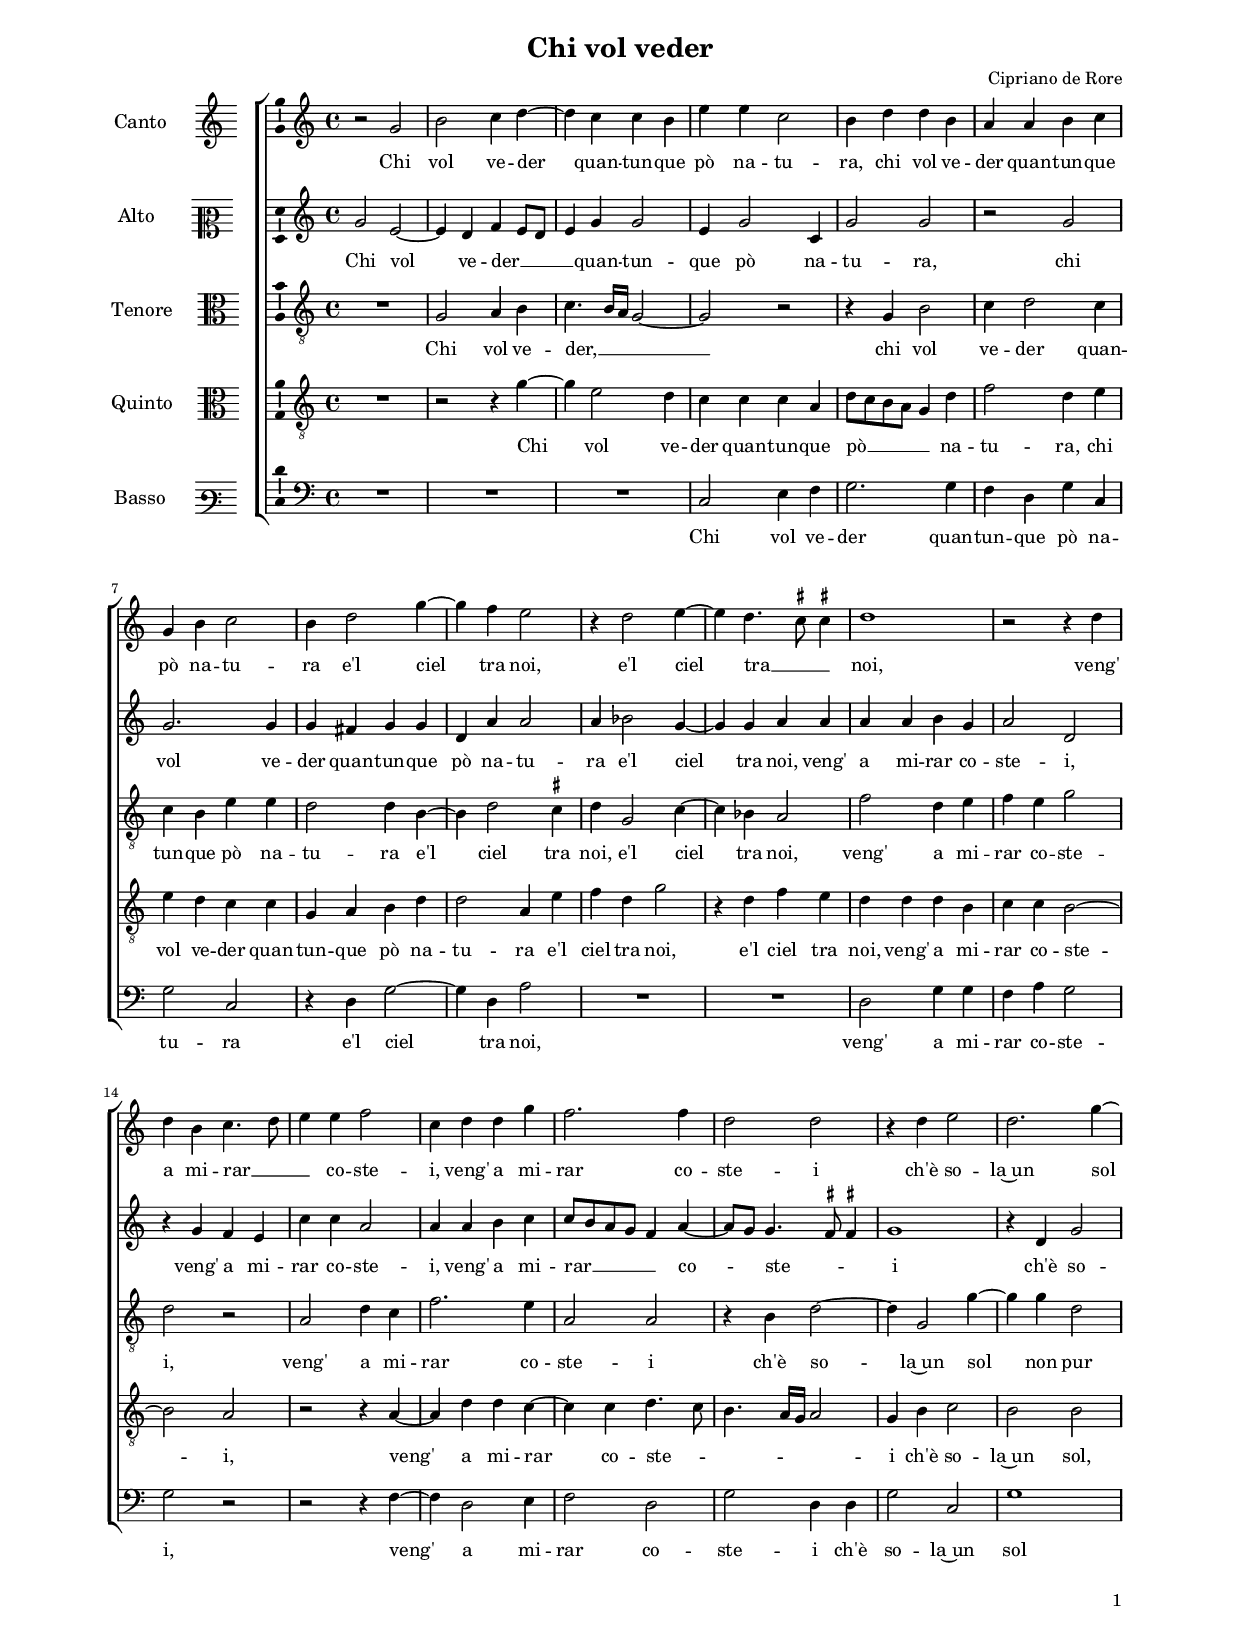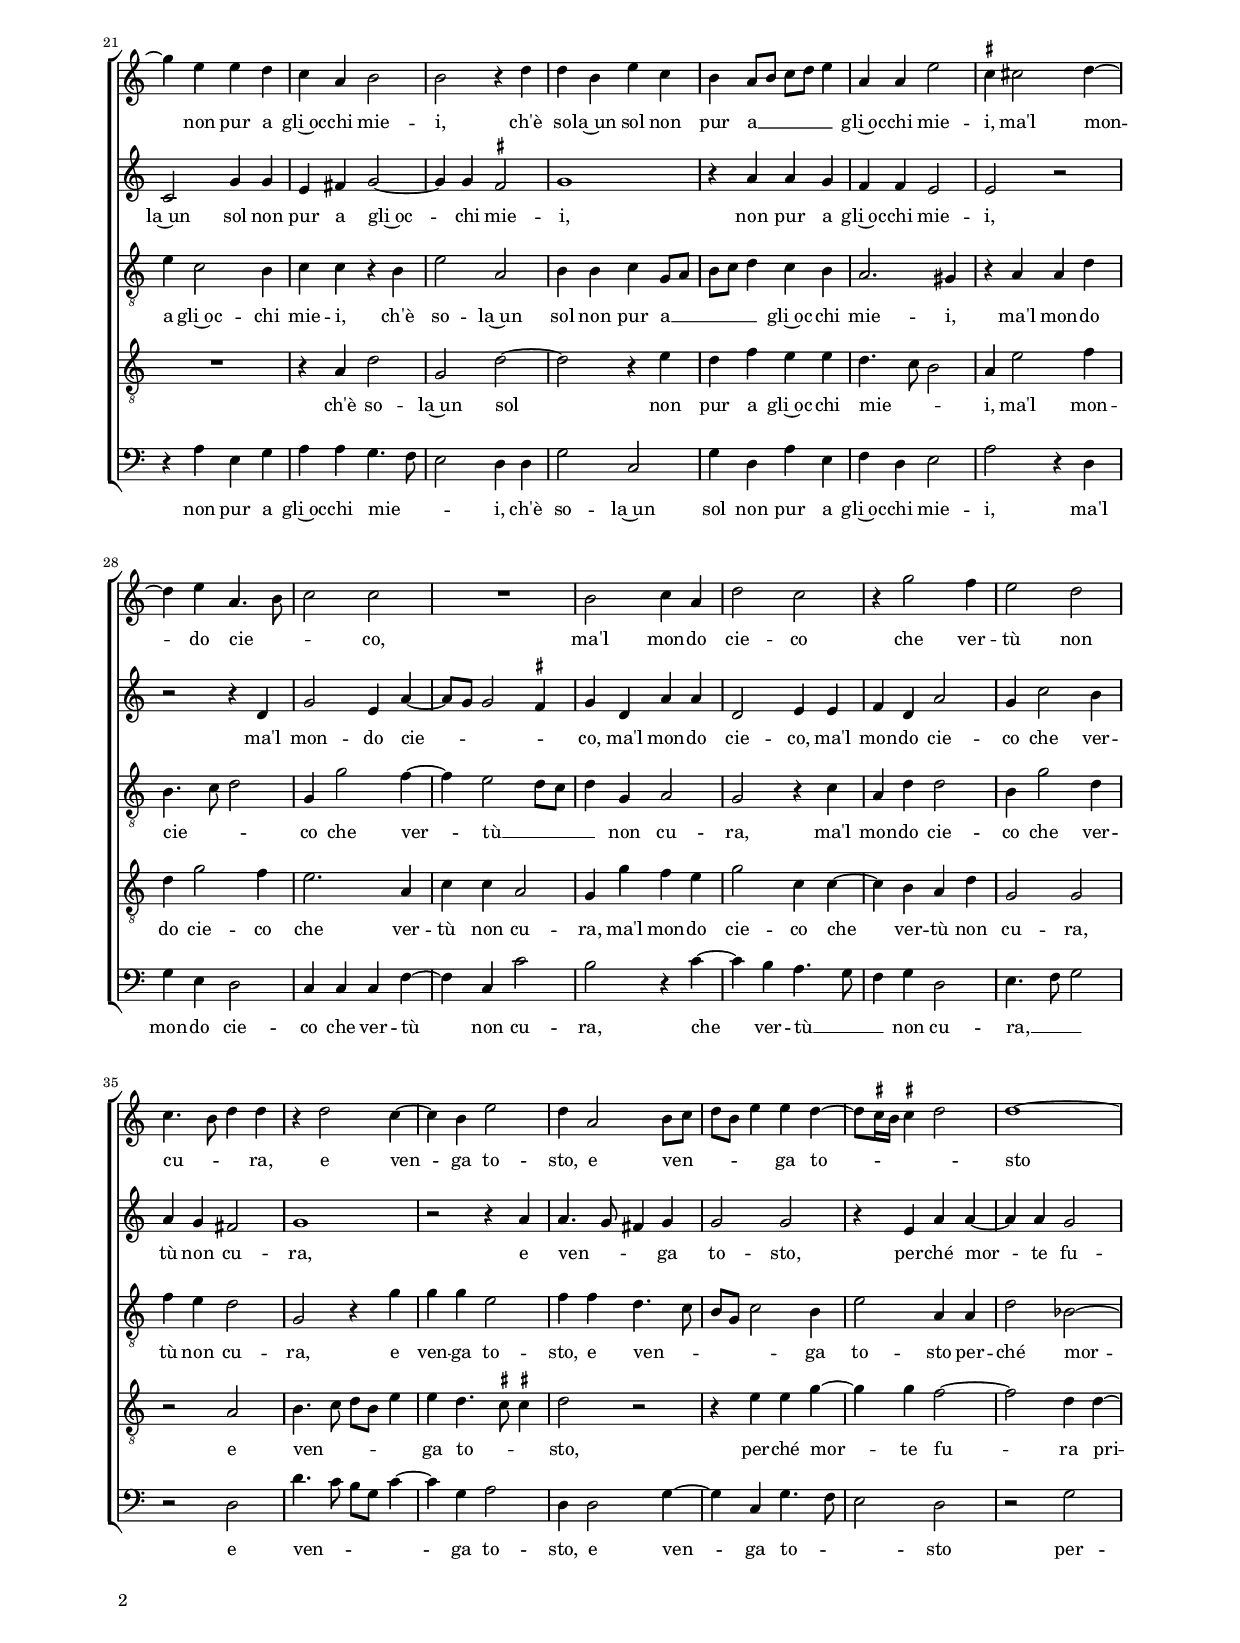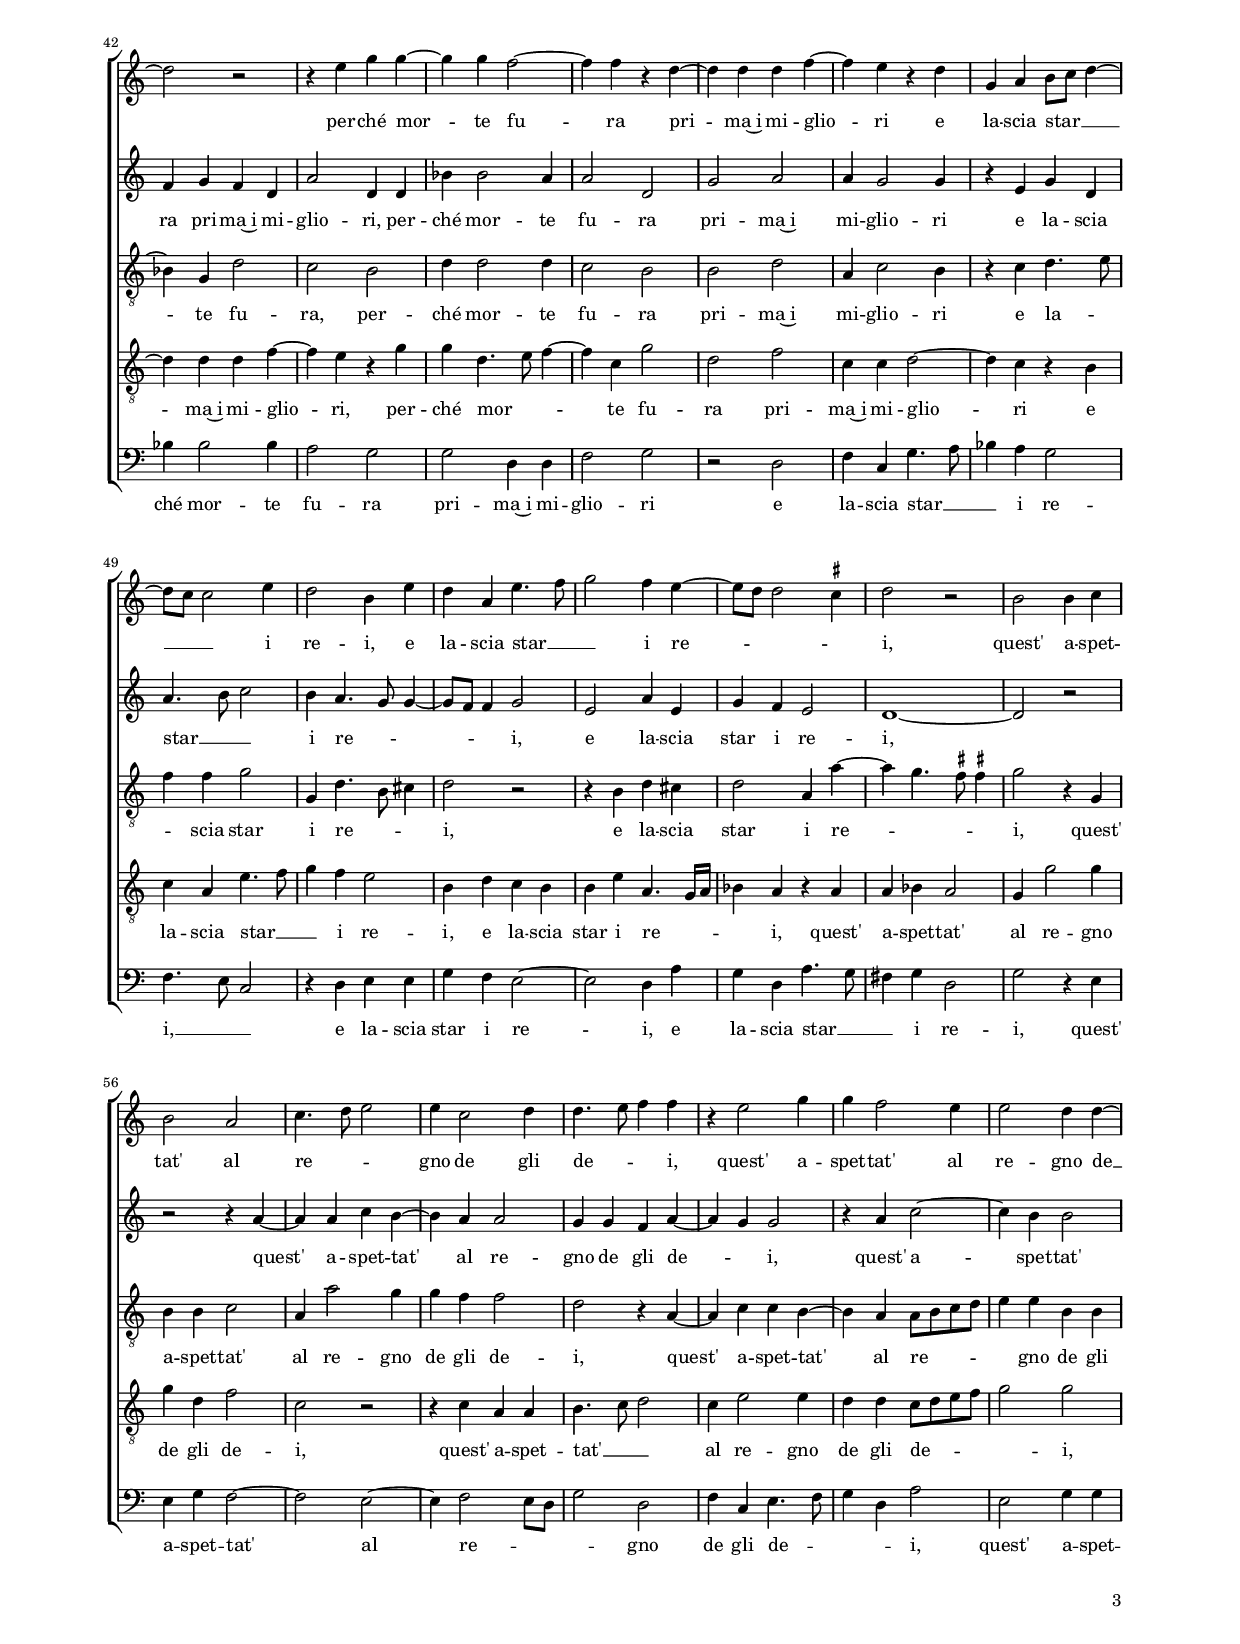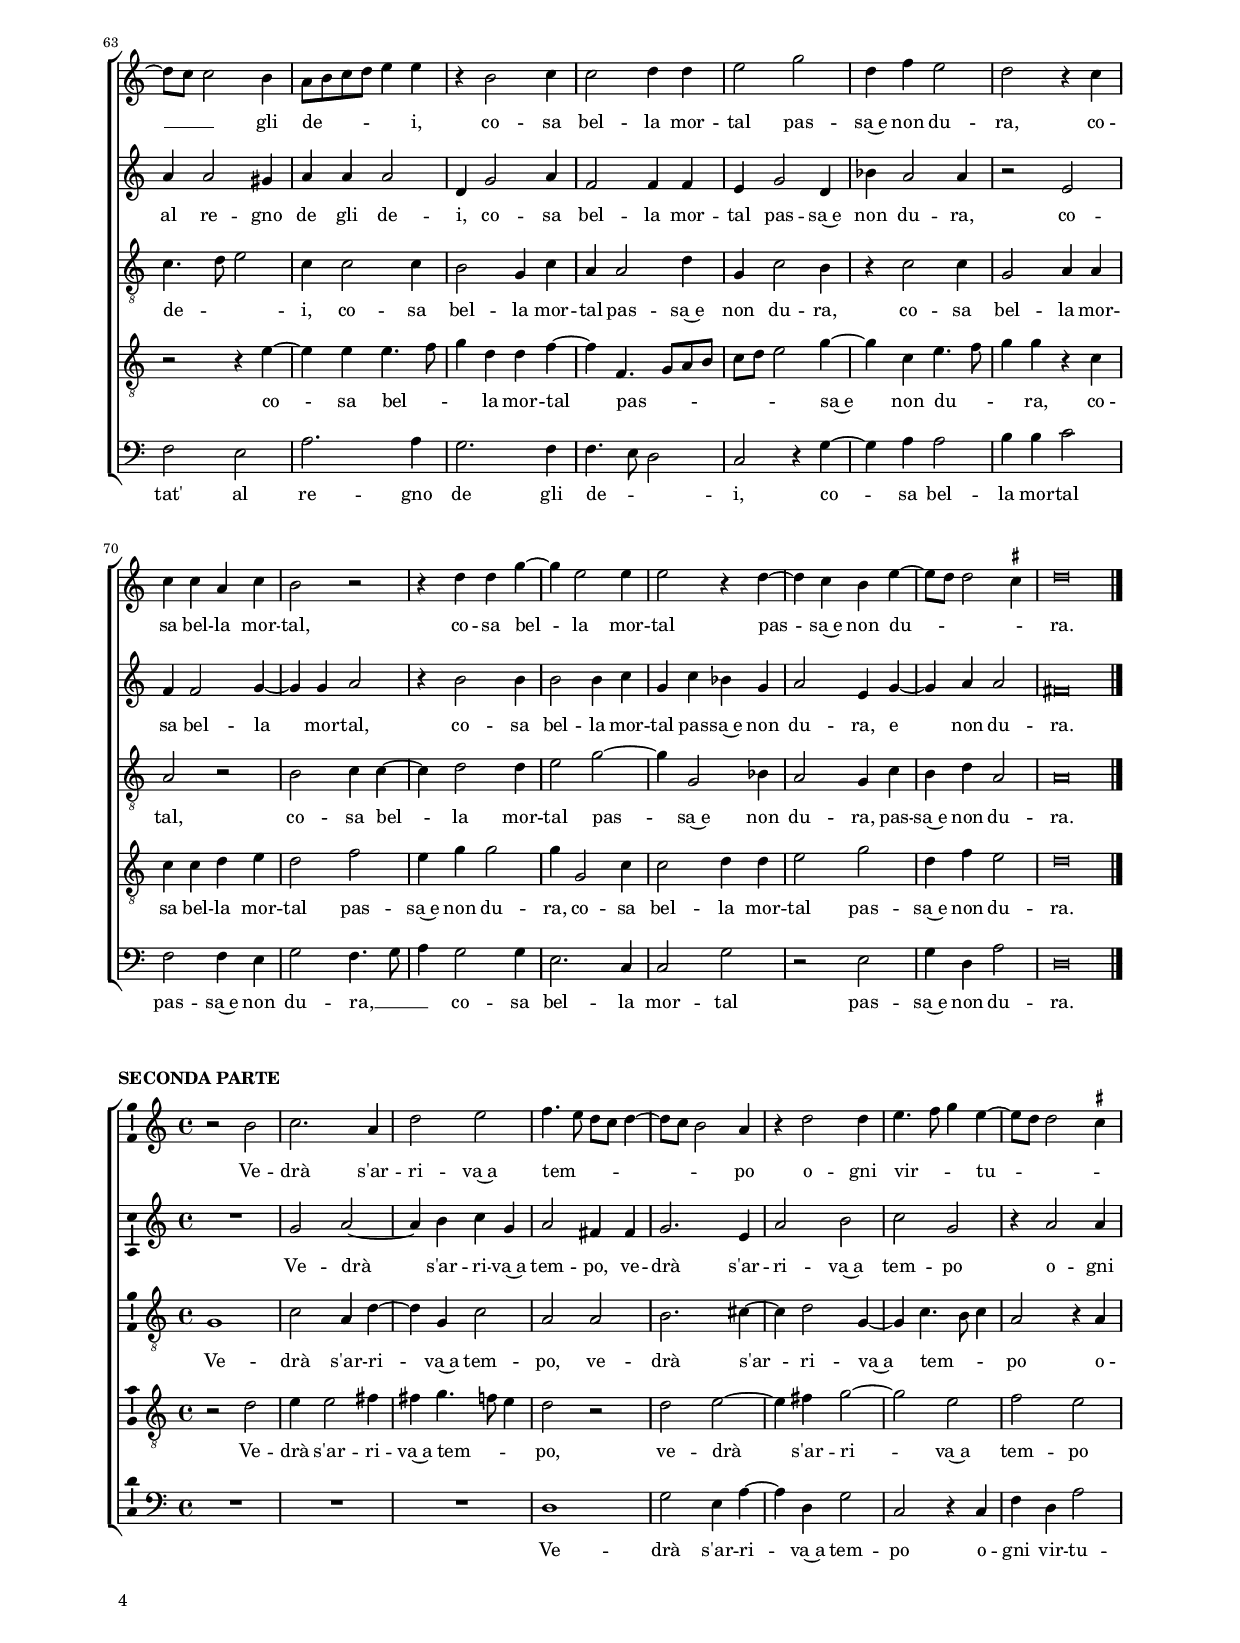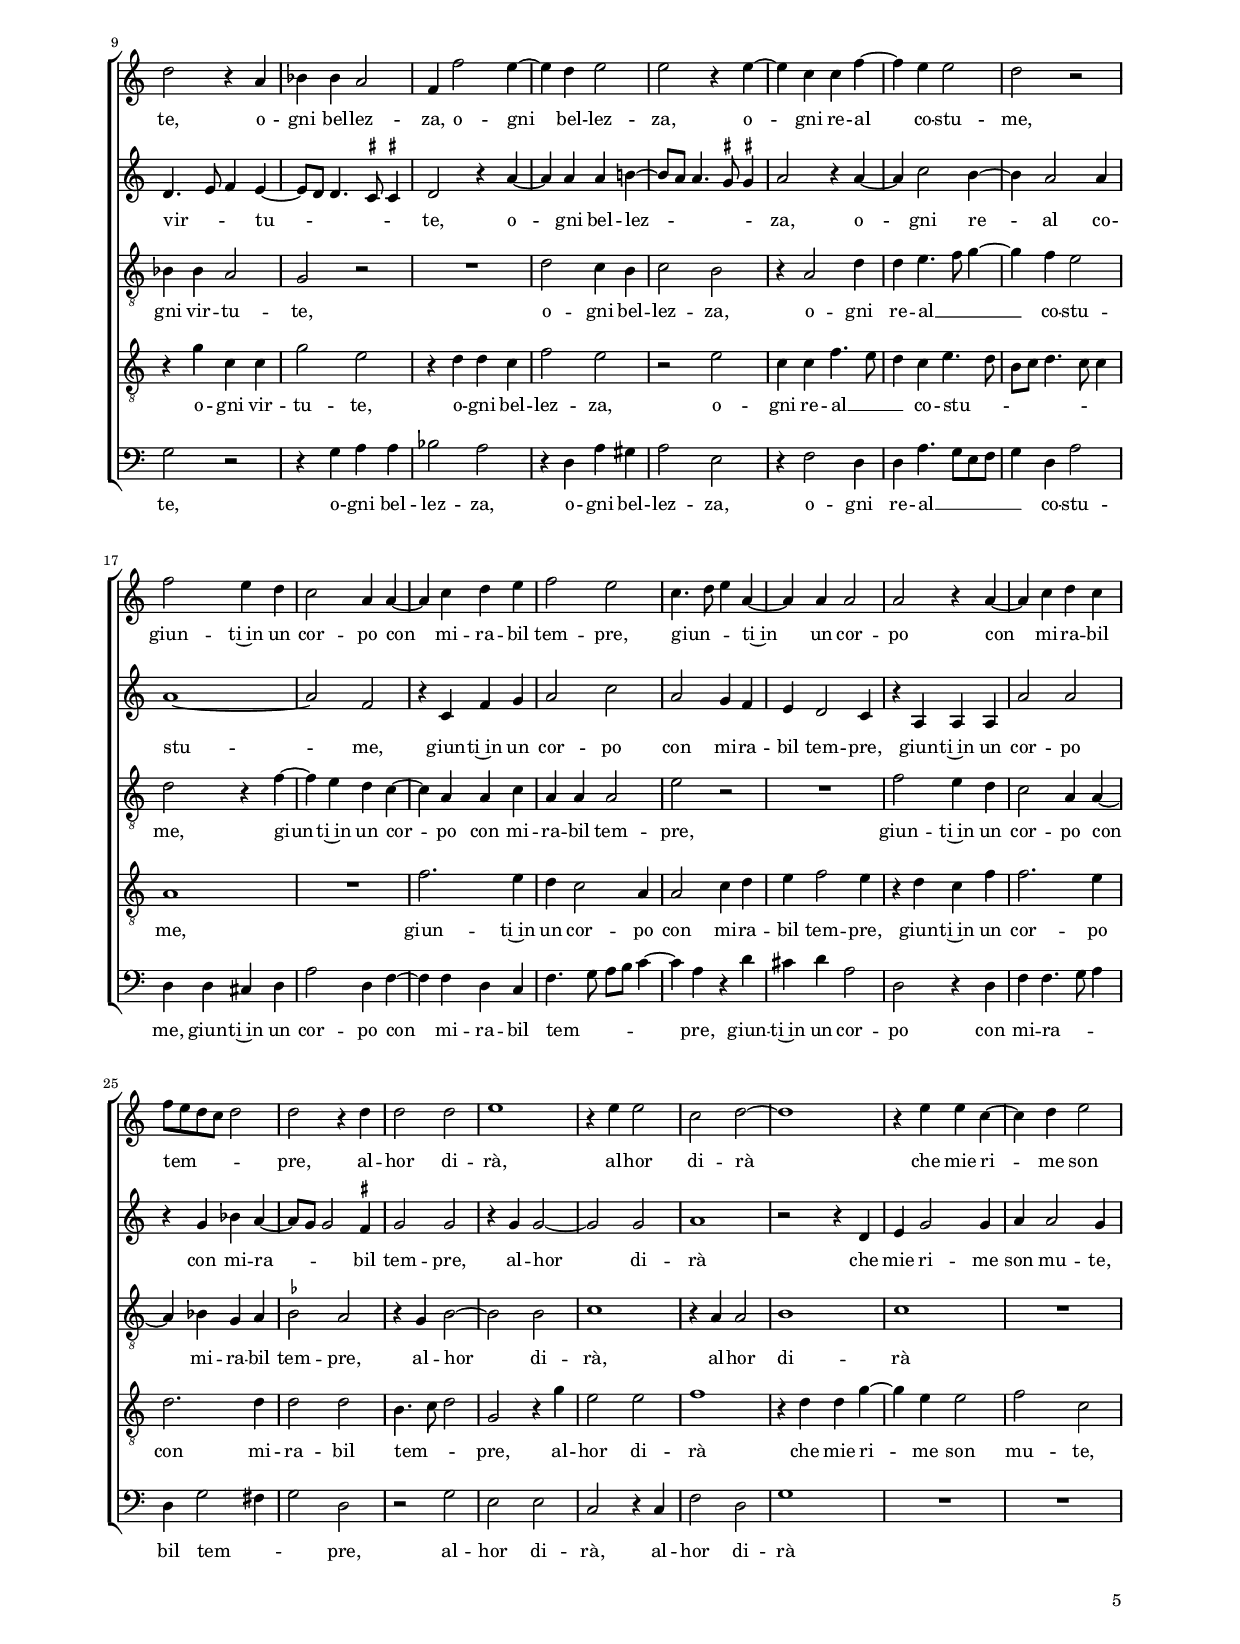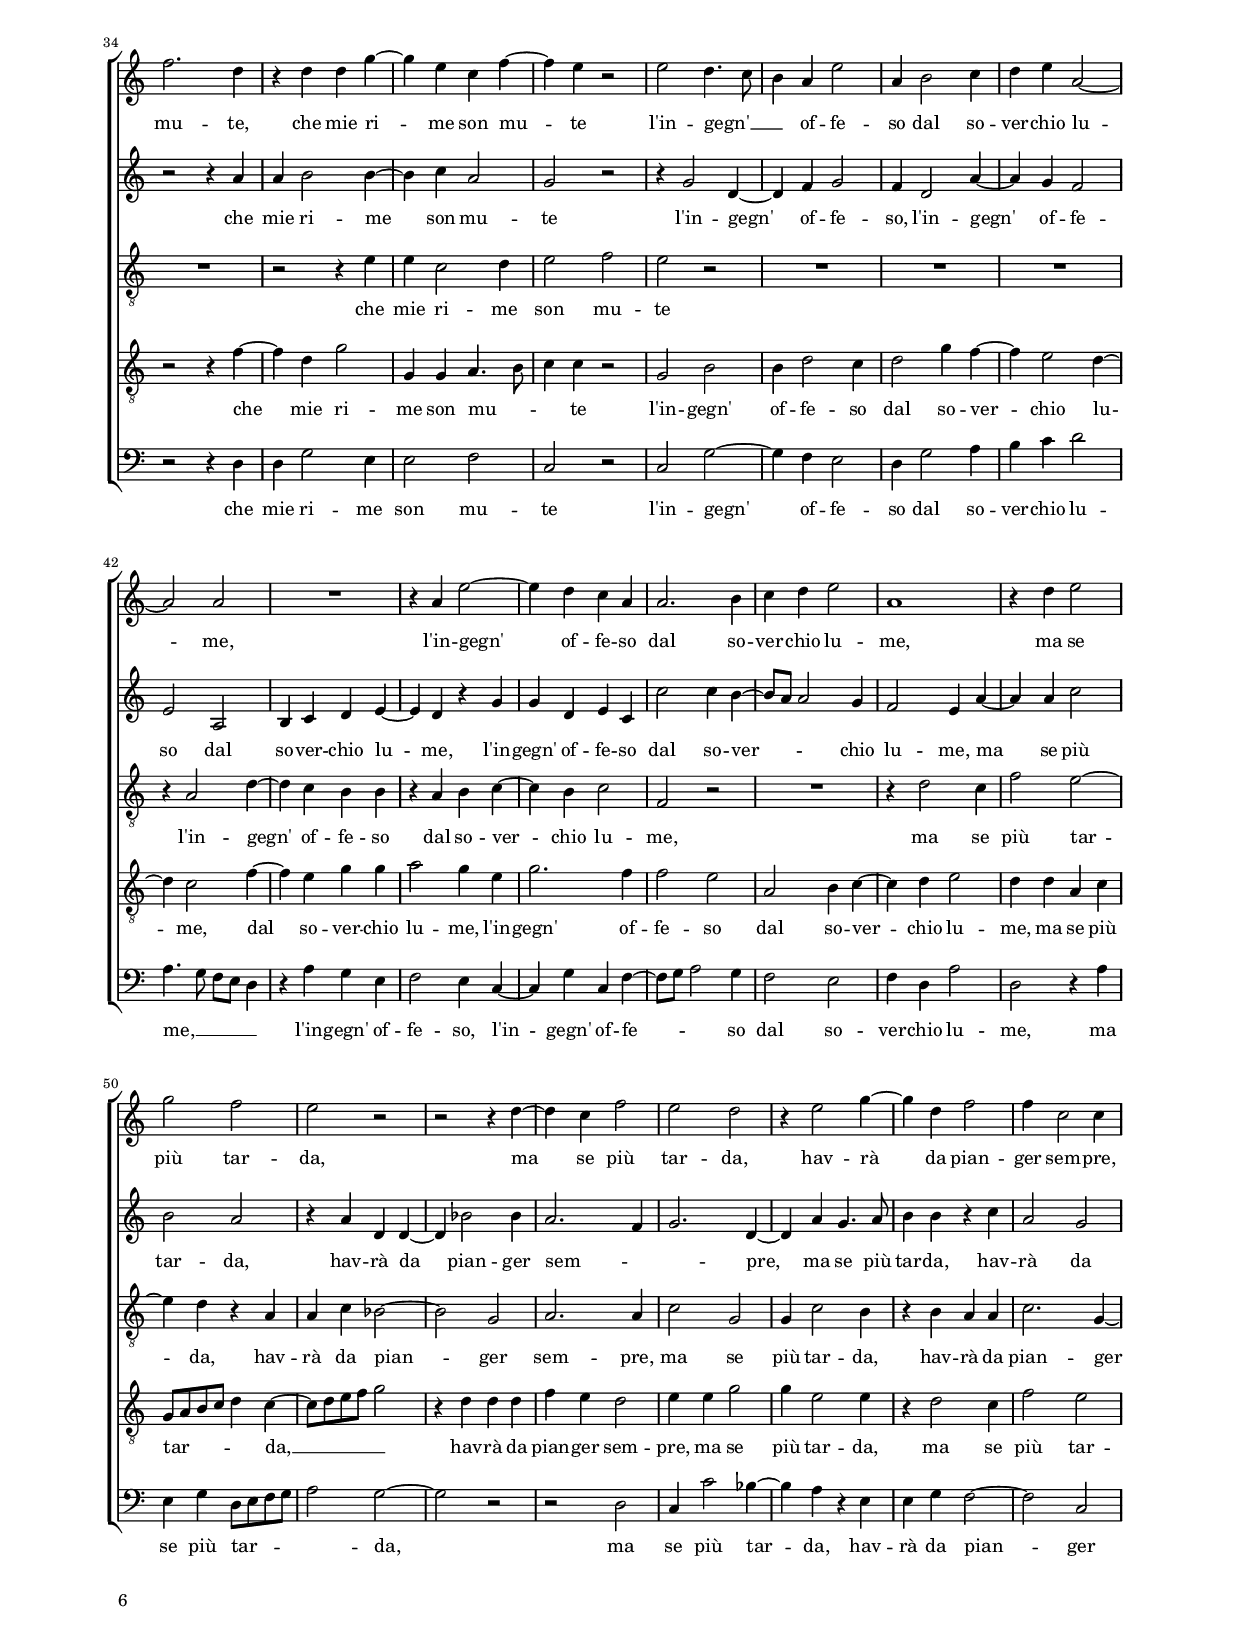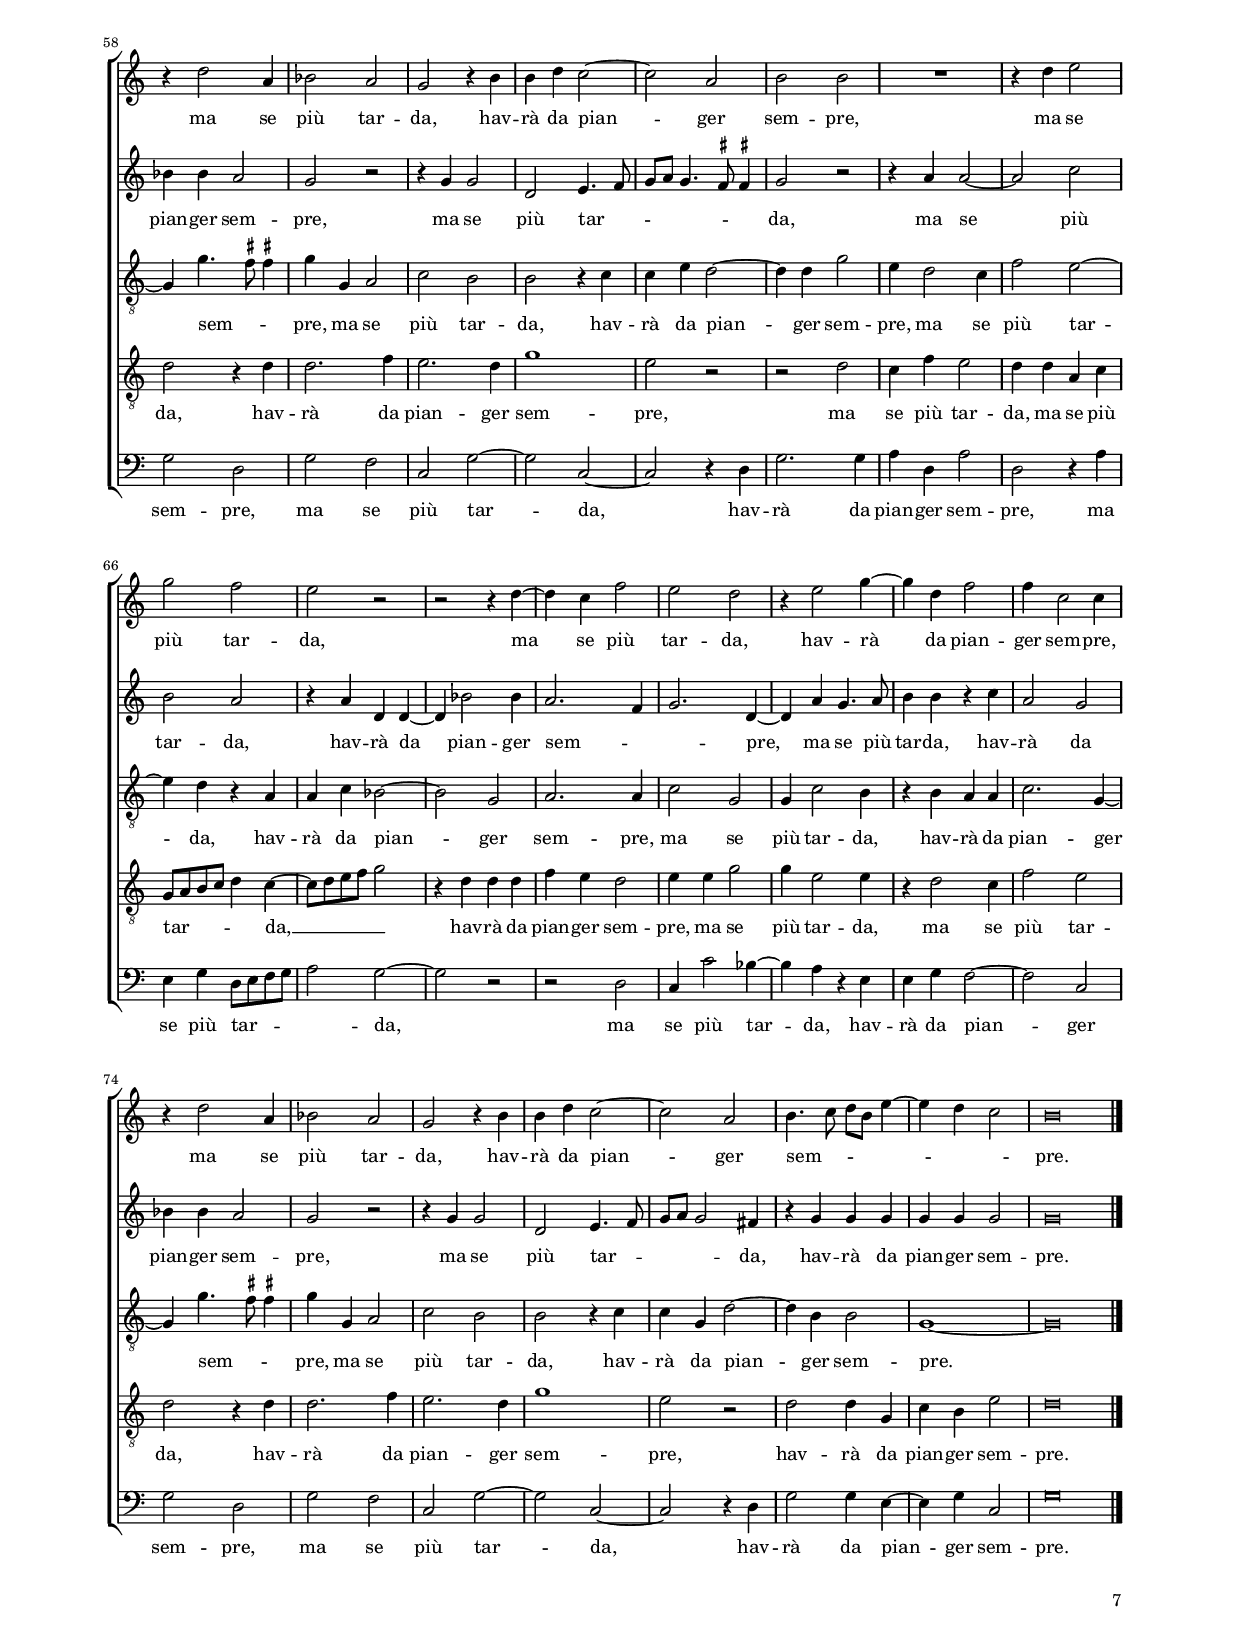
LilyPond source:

\header
{
  title="Chi vol veder"
  composer="Cipriano de Rore"
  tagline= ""
}

\version "2.20.0"
\language deutsch
#(set-global-staff-size 15)
% #(set-default-paper-size "letter")
#(ly:set-option 'point-and-click #f)

	
	ficta = { \once \set suggestAccidentals = ##t }
	
	forget = #(define-music-function (music) (ly:music?) #{
		\accidentalStyle forget
		$music
		\accidentalStyle default
		#})


\paper
	{
	top-margin = 1.8 \cm
	bottom-margin = 1.2 \cm
	left-margin = 2 \cm
	right-margin = 2 \cm
	ragged-bottom = ##f
	ragged-last-bottom = ##f
	print-page-number = ##f
	score-system-spacing = #'((basic-distance . 16) (minimum-distance . 14) (padding . 5) (strechability . 150))
	system-system-spacing = #'((basic-distance . 16) (minimum-distance . 14) (padding . 5) (strechability . 150))
    oddFooterMarkup=\markup   \fill-line { "" \fromproperty #'page:page-number-string }
    evenFooterMarkup=\markup  \fill-line { \fromproperty #'page:page-number-string "" }
    last-bottom-spacing = #'((basic-distance . 12) (minimum-distance . 7) (padding . 4))
	systems-per-page = 3
%	page-count = 6
%	min-systems-per-page = 3
	}

global = {
    % \set Staff.autoBeaming = ##f
	\key c \major
	\time 4/4
    \set Score.tempoHideNote = ##t
    \tempo 4 = 100
    \skip 1*76 \set Score.measureLength = #(ly:make-moment 2/1)
    \skip 1*2 \bar "|."
	}
	

incipitcantus = \markup { \score {
	{
	\set Staff.instrumentName = \markup { \fontsize #1 "Canto" }
	\key c \major
	\clef violin
	s4 \bar ""
	}
	\layout  {
	raggedright = ##t
	indent = 1.8 \cm
	line-width = 2.5 \cm
	\context { \Staff \remove Time_signature_engraver }
	\override Staff.Clef.Y-extent = #'(0 . 0)
	}} \hspace #1 }
      
      
incipitaltus = \markup { \score {
	{
	\set Staff.instrumentName = \markup { \fontsize #1 "Alto" }
	\key c \major
	\clef mezzosoprano
	s4 \bar ""
	}
	\layout  {
	raggedright = ##t
	indent = 1.8 \cm
	line-width = 2.5 \cm
	\context { \Staff \remove Time_signature_engraver }
	\override Staff.Clef.Y-extent = #'(0 . 0)
	}} \hspace #1 }


incipittenor = \markup { \score {
	{
	\set Staff.instrumentName = \markup { \fontsize #1 "Tenore" }
	\key c \major
	\clef alto
	s4 \bar ""
	}
	\layout  {
	raggedright = ##t
	indent = 1.8 \cm
	line-width = 2.5 \cm
	\context { \Staff \remove Time_signature_engraver }
	\override Staff.Clef.Y-extent = #'(0 . 0)
	}} \hspace #1 }
      
      
incipitquintus = \markup { \score {
	{
	\set Staff.instrumentName = \markup { \fontsize #1 "Quinto" }
	\key c \major
	\clef alto
	s4 \bar ""
	}
	\layout  {
	raggedright = ##t
	indent = 1.8 \cm
	line-width = 2.5 \cm
	\context { \Staff \remove Time_signature_engraver }
	\override Staff.Clef.Y-extent = #'(0 . 0)
	}} \hspace #1 }
      
      
incipitbassus = \markup { \score {
	{
	\set Staff.instrumentName = \markup { \fontsize #1 "Basso" }
	\key c \major
	\clef varbaritone
	s4 \bar ""
	}
	\layout  {
	raggedright = ##t
	indent = 1.8 \cm
	line-width = 2.5 \cm
	\context { \Staff \remove Time_signature_engraver }
	\override Staff.Clef.Y-extent = #'(0 . 0)
	}} \hspace #1 }


cantus =  \relative c''
	{
	r2 g
	h2 c4 d~  \noBreak
	d4 c c h \noBreak
	e4 e c2 \noBreak
%5
	h4 d d h | \noBreak
	a4 a h c \noPageBreak
	g4 h c2 \noBreak
	h4 d2 g4~ \noBreak
	g4 f e2 \noBreak
%10
	r4 d2 e4~ | \noBreak
	e4 d4. \ficta cis8 \ficta cis!4 \noBreak
	d1 \noBreak
	r2 r4 d \noPageBreak
	d4 h c4. d8 \noBreak
%15
	e4 e f2 | \noBreak
	c4 d d g \noBreak
	f2. f4 \noBreak
	d2 d \noBreak
	r4 d e2 \noBreak
%20
	d2. g4~ | \pageBreak
	g4 e e d
	c4 a h2
	h2 r4 d
	d4 h e c
%25
	h4 a8 h c d e4 |
	a,4 a e'2
	\ficta cis4 cis!2 d4~
	d4 e a,4. h8
	c2 c
%30
	R1 |
	h2 c4 a
	d2 c
	r4 g'2 f4
	e2 d
%35
	c4. h8 d4 d |
	r4 d2 c4~
	c4 h e2
	d4 a2 h8 c
	d8 h e4 e d~
%40
	d8 \ficta cis16 h \ficta cis!4 d2 |
	d1~
	d2 r
	r4 e g g~
	g4 g f2~
%45
	f4 f r d~ |
	d4 d d f~
	f4 e r d
	g,4 a h8 c d4~
	d8 c c2 e4
%50
	d2 h4 e |
	d4 a e'4. f8
	g2 f4 e~
	e8 d d2 \ficta cis4
	d2 r
%55
	h2 h4 c |
	h2 a
	c4. d8 e2
	e4 c2 d4
	d4. e8 f4 f
%60
	r4 e2 g4 |
	g4 f2 e4
	e2 d4 d~
	d8 c c2 h4
	a8 h c d e4 e
%65
	r4 h2 c4 |
	c2 d4 d
	e2 g
	d4 f e2
	d2 r4 c
%70
	c4 c a c |
	h2 r
	r4 d d g~
	g4 e2 e4
	e2 r4 d~
%75
	d4 c h e~ |
	e8 d d2 \ficta cis4
	d\breve |
	}


altus =  \relative c'
    {
	g'2 e~
	e4 d f e8 d
	e4 g g2
	e4 g2 c,4
%5
	g'2 g |
	r2 g
	g2. g4
	g4 fis g g
	d4 a' a2
%10
	a4 b2 g4~ |
	g4 g a a
	a4 a h g
	a2 d,
	r4 g f e
%15
	c'4 c a2 |
	a4 a h c
	c8 h a g f4 a~
	a8 g g4. \ficta fis8 \ficta fis!4
	g1
%20
	r4 d g2 |
	c,2 g'4 g
	e4 fis g2~
	g4 g \ficta fis2
	g1
%25
	r4 a a g |
	f4 f e2
	e2 r
	r2 r4 d
	g2 e4 a~
%30
	a8 g g2 \ficta fis4 |
	g4 d a' a
	d,2 e4 e
	f4 d a'2
	g4 c2 h4
%35
	a4 g fis2 |
	g1
	r2 r4 a
	a4. g8 fis4 g
	g2 g
%40
	r4 e a a~ |
	a4 a g2
	f4 g f d
	a'2 d,4 d
	b'4 b2 a4
%45
	a2 d, |
	g2 a
	a4 g2 g4
	r4 e g d
	a'4. h8 c2
%50
	h4 a4. g8 g4~ |
	g8 f f4 g2
	e2 a4 e
	g4 f e2
	d1~
%55
	d2 r |
	r2 r4 a'~
	a4 a c h~
	h4 a a2
	g4 g f a~
%60
	a4 g g2 |
	r4 a c2~
	c4 h h2
	a4 a2 gis4
	a4 a a2
%65
	d,4 g2 a4 |
	f2 f4 f
	e4 g2 d4
	b'4 a2 a4
	r2 e
%70
	f4 f2 g4~ |
	g4 g a2
	r4 h2 h4
	h2 h4 c
	g4 c b g
%75
	a2 e4 g~ |
	g4 a a2
	fis\breve |
	}


tenor =  \relative c'
	{
	R1
	g2 a4 h
	c4. h16 a g2~
	g2 r
%5
	r4 g h2 |
	c4 d2 c4
	c4 h e e
	d2 d4 h~
	h4 d2 \ficta cis4
%10
	d4 g,2 c4~ |
	c4 b a2
	f'2 d4 e
	f4 e g2
	d2 r
%15
	a2 d4 c |
	f2. e4
	a,2 a
	r4 h d2~
	d4 g,2 g'4~
%20
	g4 g d2 |
	e4 c2 h4
	c4 c r h
	e2 a,
	h4 h c g8 a
%25
	h8 c d4 c h |
	a2. gis4
	r4 a a d
	h4. c8 d2
	g,4 g'2 f4~
%30
	f4 e2 d8 c |
	d4 g, a2
	g2 r4 c
	a4 d d2
	h4 g'2 d4
%35
	f4 e d2 |
	g,2 r4 g'
	g4 g e2
	f4 f d4. c8
	h8 g c2 h4
%40
	e2 a,4 a |
	d2 b~
	b4 g d'2
	c2 h
	d4 d2 d4
%45
	c2 h |
	h2 d
	a4 c2 h4
	r4 c d4. e8
	f4 f g2
%50
	g,4 d'4. h8 cis4 |
	d2 r
	r4 h d cis
	d2 a4 a'~
	a4 g4. \ficta fis8 \ficta fis!4
%55
	g2 r4 g, |
	h4 h c2
	a4 a'2 g4
	g4 f f2
	d2 r4 a~
%60
	a4 c c h~ |
	h4 a a8 h c d
	e4 e h h
	c4. d8 e2
	c4 c2 c4
%65
	h2 g4 c |
	a4 a2 d4
	g,4 c2 h4
	r4 c2 c4
	g2 a4 a
%70
	a2 r |
	h2 c4 c~
	c4 d2 d4
	e2 g~
	g4 g,2 b4
%75
	a2 g4 c |
	h4 d a2
	a\breve |
	}


quintus  =  \relative c'
	{
	R1
	r2 r4 g'~
	g4 e2 d4
	c4 c c a
%5
	d8 c h a g4 d' |
	f2 d4 e
	e4 d c c
	g4 a h d
	d2 a4 e'
%10
	f4 d g2 |
	r4 d f e
	d4 d d h
	c4 c h2~
	h2 a
%15
	r2 r4 a~ |
	a4 d d c~
	c4 c d4. c8
	h4. a16 g a2
	g4 h c2
%20
	h2 h |
	R1
	r4 a d2
	g,2 d'~
	d2 r4 e
%25
	d4 f e e |
	d4. c8 h2
	a4 e'2 f4
	d4 g2 f4
	e2. a,4
%30
	c4 c a2 |
	g4 g' f e
	g2 c,4 c~
	c4 h a d
	g,2 g
%35
	r2 a |
	h4. c8 d8 h e4
	e4 d4. \ficta cis8 \ficta cis!4
	d2 r
	r4 e e g~
%40
	g4 g f2~ |
	f2 d4 d~
	d4 d d f~
	f4 e r g
	g4 d4. e8 f4~
%45
	f4 c g'2 |
	d2 f
	c4 c d2~
	d4 c r h
	c4 a e'4. f8
%50
	g4 f e2 |
	h4 d c h
	h4 e a,4. g16 a
	b4 a r a
	a4 b a2
%55
	g4 g'2 g4 |
	g4 d f2
	c2 r
	r4 c a a
	h4. c8 d2
%60
	c4 e2 e4 |
	d4 d c8 d e f
	g2 g
	r2 r4 e~
	e4 e e4. f8
%65
	g4 d d f~ |
	f4 f,4. g8 a h
	c8 d e2 g4~
	g4 c, e4. f8
	g4 g r c,
%70
	c4 c d e |
	d2 f
	e4 g g2
	g4 g,2 c4
	c2 d4 d
%75
	e2 g |
	d4 f e2
	d\breve |
	}


bassus  =  \relative c
	{
	R1
	R1
	R1
	c2 e4 f
%5
	g2. g4 |
	f4 d g c,
	g'2 c,
	r4 d g2~
	g4 d a'2
%10
	R1 |
	R1
	d,2 g4 g
	f4 a g2
	g2 r
%15
	r2 r4 f~ |
	f4 d2 e4
	f2 d
	g2 d4 d
	g2 c,
%20
	g'1 |
	r4 a e g
	a4 a g4. f8
	e2 d4 d
	g2 c,
%25
	g'4 d a' e |
	f4 d e2
	a2 r4 d,
	g4 e d2
	c4 c c f~
%30
	f4 c c'2 |
	h2 r4 c~
	c4 h a4. g8
	f4 g d2
	e4. f8 g2
%35
	r2 d |
	d'4. c8 h g c4~
	c4 g a2
	d,4 d2 g4~
	g4 c, g'4. f8
%40
	e2 d |
	r2 g
	b4 b2 b4
	a2 g
	g2 d4 d
%45
	f2 g |
	r2 d
	f4 c g'4. a8
	b4 a g2
	f4. e8 c2
%50
	r4 d e e |
	g4 f e2~
	e2 d4 a'
	g4 d a'4. g8
	fis4 g d2
%55
	g2 r4 e |
	e4 g f2~
	f2 e~
	e4 f2 e8 d
	g2 d
%60
	f4 c e4. f8 |
	g4 d a'2
	e2 g4 g
	f2 e
	a2. a4
%65
	g2. f4 |
	f4. e8 d2
	c2 r4 g'~
	g4 a a2
	h4 h c2
%70
	f,2 f4 e |
	g2 f4. g8
	a4 g2 g4
	e2. c4
	c2 g'
%75
	r2 e |
	g4 d a'2
	d,\breve |
	}


lyricscantus = \lyricmode {
	Chi vol ve -- der quan -- tun -- que pò na -- tu -- ra,
    chi vol ve -- der quan -- tun -- que pò na -- tu -- ra
    e'l ciel tra noi,
    e'l ciel tra __ _ _ noi,
    veng' a mi -- rar __ _ _ co -- ste -- i,
    veng' a mi -- rar co -- ste -- i
    ch'è so -- la~un sol non pur a gli~oc -- chi mie -- i,
    ch'è so -- la~un sol non pur a __ _ _ _ _ gli~oc -- chi mie -- i,
    ma'l mon -- do cie -- _ _ co,
    ma'l mon -- do cie -- co
    che ver -- tù non cu -- _ _ ra,
    e ven -- ga to -- sto,
    e ven -- _ _ _ _ ga to -- _ _ _ _ sto
    per -- ché mor -- te fu -- ra
    pri -- ma~i mi -- glio -- ri
    e la -- scia star __ _ _ _ _ i re -- i,
    e la -- scia star __ _ _ i re -- _ _ _ i,
    quest' a -- spet -- tat' al re -- _ _ gno de gli de -- _ _ i,
    quest' a -- spet -- tat' al re -- gno de __ _ _ gli de -- _ _ _ _ i,
    co -- sa bel -- la mor -- tal pas -- sa~e non du -- ra,
    co -- sa bel -- la mor -- tal,
    co -- sa bel -- la mor -- tal pas -- sa~e non du -- _ _ _ ra.
	}


lyricsaltus = \lyricmode {
	Chi vol ve -- der __ _ _ _ quan -- tun -- que pò na -- tu -- ra,
    chi vol ve -- der quan -- tun -- que pò na -- tu -- ra
    e'l ciel tra noi,
    veng' a mi -- rar co -- ste -- i,
    veng' a mi -- rar co -- ste -- i,
    veng' a mi -- rar __ _ _ _ _ co -- _ ste -- _ _ i
    ch'è so -- la~un sol non pur a gli~oc -- chi mie -- i,
    non pur a gli~oc -- chi mie -- i,
    ma'l mon -- do cie -- _ _ _ co,
    ma'l mon -- do cie -- co,
    ma'l mon -- do cie -- co
    che ver -- tù non cu -- ra,
    e ven -- _ _ ga to -- sto,
    per -- ché mor -- te fu -- ra
    pri -- ma~i mi -- glio -- ri,
    per -- ché mor -- te fu -- ra
    pri -- ma~i mi -- glio -- ri
    e la -- scia star __ _ _ i re -- _ _ _ _ i,
    e la -- scia star i re -- i,
    quest' a -- spet -- tat' al re -- gno de gli de -- _ i,
    quest' a -- spet -- tat' al re -- gno de gli de -- i,
    co -- sa bel -- la mor -- tal pas -- sa~e non du -- ra,
    co -- sa bel -- la mor -- tal,
    co -- sa bel -- la mor -- tal pas -- sa~e non du -- ra,
    e non du -- ra.
	}


lyricstenor = \lyricmode {
	Chi vol ve -- der, __ _ _ _
    chi vol ve -- der quan -- tun -- que pò na -- tu -- ra
    e'l ciel tra noi,
    e'l ciel tra noi,
    veng' a mi -- rar co -- ste -- i,
    veng' a mi -- rar co -- ste -- i
    ch'è so -- la~un sol non pur a gli~oc -- chi mie -- i,
    ch'è so -- la~un sol non pur a __ _ _ _ _ gli~oc -- chi mie -- i,
    ma'l mon -- do cie -- _ _ co
    che ver -- tù __ _ _ _ non cu -- ra,
    ma'l mon -- do cie -- co
    che ver -- tù non cu -- ra,
    e ven -- ga to -- sto,
    e ven -- _ _ _ _ ga to -- sto
    per -- ché mor -- te fu -- ra,
    per -- ché mor -- te fu -- ra
    pri -- ma~i mi -- glio -- ri
    e la -- _ _ scia star i re -- _ _ i,
    e la -- scia star i re -- _ _ _ i,
    quest' a -- spet -- tat' al re -- gno de gli de -- i,
    quest' a -- spet -- tat' al re -- _ _ _ _ gno de gli de -- _ _ i,
    co -- sa bel -- la mor -- tal pas -- sa~e non du -- ra,
    co -- sa bel -- la mor -- tal,
    co -- sa bel -- la mor -- tal pas -- sa~e non du -- ra,
    pas -- sa~e non du -- ra.
	}


lyricsquintus = \lyricmode {
	Chi vol ve -- der quan -- tun -- que pò __ _ _ _ _ na -- tu -- ra,
    chi vol ve -- der quan -- tun -- que pò na -- tu -- ra
    e'l ciel tra noi,
    e'l ciel tra noi,
    veng' a mi -- rar co -- ste -- i,
    veng' a mi -- rar co -- ste -- _ _ _ _ _ i
    ch'è so -- la~un sol,
    ch'è so -- la~un sol non pur a gli~oc -- chi mie -- _ _ i,
    ma'l mon -- do cie -- co che ver -- tù non cu -- ra,
    ma'l mon -- do cie -- co che ver -- tù non cu -- ra,
    e ven -- _ _ _ _ ga to -- _ _ sto,
    per -- ché mor -- te fu -- ra pri -- ma~i mi -- glio -- ri,
    per -- ché mor -- _ _ te fu -- ra pri -- ma~i mi -- glio -- ri
    e la -- scia star __ _ _ i re -- i,
    e la -- scia star i re -- _ _ _ i,
    quest' a -- spet -- tat' al re -- gno de gli de -- i,
    quest' a -- spet -- tat' __ _ _ al re -- gno de gli de -- _ _ _ _ i,
    co -- sa bel -- _ _ la mor -- tal pas -- _ _ _ _ _ _ sa~e non du -- _ _ ra,
    co -- sa bel -- la mor -- tal pas -- sa~e non du -- ra,
    co -- sa bel -- la mor -- tal pas -- sa~e non du -- ra.
	}


lyricsbassus = \lyricmode {
	Chi vol ve -- der quan -- tun -- que pò na -- tu -- ra
    e'l ciel tra noi,
    veng' a mi -- rar co -- ste -- i,
    veng' a mi -- rar co -- ste -- i
    ch'è so -- la~un sol non pur a gli~oc -- chi mie -- _ _ i,
    ch'è so -- la~un sol non pur a gli~oc -- chi mie -- i,
    ma'l mon -- do cie -- co che ver -- tù non cu -- ra,
    che ver -- tù __ _ _ non cu -- ra, __ _ _
    e ven -- _ _ _ _ ga to -- sto,
    e ven -- ga to -- _ _ sto
    per -- ché mor -- te fu -- ra pri -- ma~i mi -- glio -- ri
    e la -- scia star __ _ _ i re -- i, __ _ _
    e la -- scia star i re -- i,
    e la -- scia star __ _ _ i re -- i,
    quest' a -- spet -- tat' al re -- _ _ _ gno de gli de -- _ _ _ i,
    quest' a -- spet -- tat' al re -- gno de gli de -- _ _ i,
    co -- sa bel -- la mor -- tal pas -- sa~e non du -- ra, __ _ _
    co -- sa bel -- la mor -- tal pas -- sa~e non du -- ra.
	}


\score
{  
	% \transpose {
	\new ChoirStaff \with { \override StaffGrouper.staff-staff-spacing.basic-distance = #12 }
	<<

	\new Staff << \global
	\new Voice="v1" {
		\set Staff.instrumentName=\incipitcantus
		\set Staff.midiInstrument = "reed organ"
		\clef violin
		\cantus }
	\new Lyrics \lyricsto "v1" {\lyricscantus }
	>>


	\new Staff << \global
	\new Voice="v2" {
		\set Staff.instrumentName=\incipitaltus
		\set Staff.midiInstrument = "reed organ"
                \clef violin % "G_8"
		\altus}
	\new Lyrics \lyricsto "v2" {\lyricsaltus }
	>>


	\new Staff << \global
	\new Voice="v3" {
		\set Staff.instrumentName=\incipittenor
		\set Staff.midiInstrument = "reed organ"
		\clef "G_8"
		\tenor }
	\new Lyrics \lyricsto "v3" {\lyricstenor }
	>>


	\new Staff << \global
	\new Voice="v5" {
		\set Staff.instrumentName=\incipitquintus
		\set Staff.midiInstrument = "reed organ"
		\clef "G_8"
		\quintus}
	\new Lyrics \lyricsto "v5" {\lyricsquintus }
	>>


	\new Staff << \global
	\new Voice="v4" {
		\set Staff.instrumentName=\incipitbassus
		\set Staff.midiInstrument = "reed organ"
		\clef bass
		\bassus }
	\new Lyrics \lyricsto "v4" {\lyricsbassus}
	>>

	>>
	% } % transpose

	\layout
	{
	indent = 2.5 \cm
	\context { \Staff \override TimeSignature.break-visibility = #end-of-line-invisible }
	\context { \Lyrics \override VerticalAxisGroup.nonstaff-relatedstaff-spacing.padding = #1.4 }
%	\context { \Lyrics \override LyricText.font-size = #1 }
	\context { \Staff \consists "Ambitus_engraver" }
	\context { \Score \override BarNumber.padding = #2 }
	\context { \Voice \override NoteHead.style = #'baroque }
	}


\midi
	{
	}

}

%%%%%%%%%%%%%%%%%%%%  SECUNDA PARS %%%%%%%%%%%%%%%%%%%%


global = {
	\key c \major
	\time 4/4
    \set Score.tempoHideNote = ##t
    \tempo 4 = 100
    \skip 1*80
    \set Score.measureLength = #(ly:make-moment 2/1)
    \skip 1*2 \bar "|."
	}


cantus =  \relative c''
	{
    r2 h    
	c2. a4
	d2 e
	f4. e8 d8 c d4~
%5
	d8 c h2 a4 |
	r4 d2 d4
	e4. f8 g4 e~
	e8 d d2 \ficta cis4
	d2 r4 a
%10
	b4 b a2 |
	f4 f'2 e4~
	e4 d e2
	e2 r4 e~
	e4 c c f~
%15
	f4 e e2 |
	d2 r
	f2 e4 d
	c2 a4 a~
	a4 c d e
%20
	f2 e |
	c4. d8 e4 a,~
	a4 a a2
	a2 r4 a~
	a4 c d c
%25
	f8 e d c d2 |
	d2 r4 d
	d2 d
	e1
	r4 e e2
%30
	c2 d~ |
	d1
	r4 e e c~
	c4 d e2
	f2. d4
%35
	r4 d d g~ |
	g4 e c f~
	f4 e r2
	e2 d4. c8
	h4 a e'2
%40
	a,4 h2 c4 |
	d4 e a,2~
	a2 a
	R1
	r4 a e'2~
%45
	e4 d c a |
	a2. h4
	c4 d e2
	a,1
	r4 d e2
%50
	g2 f |
	e2 r
	r2 r4 d~
	d4 c f2
	e2 d
%55
	r4 e2 g4~ |
	g4 d f2
	f4 c2 c4
	r4 d2 a4
	b2 a
%60
	g2 r4 h |
	h4 d c2~
	c2 a
	h2 h
	R1
%65
	r4 d e2 |
	g2 f
	e2 r
	r2 r4 d~
	d4 c f2
%70
	e2 d |
	r4 e2 g4~
	g4 d f2
	f4 c2 c4
	r4 d2 a4
%75
	b2 a |
	g2 r4 h
	h4 d c2~
	c2 a
	h4. c8 d h e4~
%80
	e4 d c2 |
	h\breve |
	}


altus =  \relative c'
    {
	R1
	g'2 a~
	a4 h c g
	a2 fis4 fis
%5
	g2. e4 |
	a2 h
	c2 g
	r4 a2 a4
	d,4. e8 f4 e~
%10
	e8 d d4. \ficta cis8 \ficta cis!4 |
	d2 r4 a'~
	a4 a a h!~
	h8 a a4. \ficta gis8 \ficta gis!4
	a2 r4 a~
%15
	a4 c2 h4~ |
	h4 a2 a4
	a1~
	a2 f
	r4 c f g
%20
	a2 c |
	a2 g4 f
	e4 d2 c4
	r4 a a a
	a'2 a
%25
	r4 g b a~ |
	a8 g g2 \ficta fis4
	g2 g
	r4 g g2~
	g2 g
%30
	a1 |
	r2 r4 d,
	e4 g2 g4
	a4 a2 g4
	r2 r4 a
%35
	a4 h2 h4~ |
	h4 c a2
	g2 r
	r4 g2 d4~
	d4 f g2
%40
	f4 d2 a'4~ |
	a4 g f2
	e2 a,
	h4 c d e~
	e4 d r g
%45
	g4 d e c |
	c'2 c4 h~
    h8 a a2 g4
	f2 e4 a~
	a4 a c2
%50
    h2 a
	r4 a d, d~ |
	d4 b'2 b4
	a2. f4
	g2. d4~
%55
    d4 a' g4. a8
	h4 h r c |
	a2 g
	b4 b a2
	g2 r
%60
    r4 g g2
	d2 e4. f8 |
	g8 a g4. \ficta fis8 \ficta fis!4
	g2 r
	r4 a a2~
%65
    a2 c
	h2 a |
	r4 a d, d~
	d4 b'2 b4
	a2. f4
%70
    g2. d4~
	d4 a' g4. a8 |
	h4 h r c
	a2 g
	b4 b a2
%75
    g2 r
	r4 g g2 |
	d2 e4. f8
	g8 a g2 fis4
	r4 g g g
%80
    g4 g g2
    g\breve |
	}


tenor =  \relative c'
	{
	g1
	c2 a4 d~
	d4 g, c2
	a2 a
%5
	h2. cis4~ |
	cis4 d2 g,4~
	g4 c4. h8 c4
	a2 r4 a
	b4 b a2
%10
	g2 r |
	R1
	d'2 c4 h
	c2 h
	r4 a2 d4
%15
	d4 e4. f8 g4~ |
	g4 f e2
	d2 r4 f~
	f4 e d c~
	c4 a a c
%20
	a4 a a2 |
	e'2 r
	R1
	f2 e4 d
	c2 a4 a~
%25
	a4 b g a |
	\ficta b2 a
	r4 g h2~
	h2 h
	c1
%30
	r4 a a2 |
	h1
	c1
	R1
	R1
%35
	r2 r4 e |
	e4 c2 d4
	e2 f
	e2 r
	R1
%40
	R1 |
	R1
	r4 a,2 d4~
	d4 c h h
	r4 a h c~
%45
	c4 h c2 |
	f,2 r
	R1
	r4 d'2 c4
	f2 e~
%50
	e4 d r a |
	a4 c b2~
	b2 g
	a2. a4
	c2 g
%55
	g4 c2 h4 |
	r4 h a a
	c2. g4~
	g4 g'4. \ficta fis8 \ficta fis!4
	g4 g, a2
%60
	c2 h |
	h2 r4 c
	c4 e d2~
	d4 d g2
	e4 d2 c4
%65
	f2 e~ |
	e4 d r a
	a4 c b2~
	b2 g
	a2. a4
%70
	c2 g |
	g4 c2 h4
	r4 h a a
	c2. g4~
	g4 g'4. \ficta fis8 \ficta fis!4
%75
	g4 g, a2 |
	c2 h
	h2 r4 c
	c4 g d'2~
	d4 h h2
%80
	g1~
    g\breve |
	}


quintus  =  \relative c'
	{
	r2 d
	e4 e2 fis4
	fis4 g4. f8 e4
	d2 r
%5
	d2 e~ |
	e4 fis g2~
	g2 e
	f2 e
	r4 g c, c
%10
	g'2 e |
	r4 d d c
	f2 e
	r2 e
	c4 c f4. e8
%15
	d4 c e4. d8 |
	h8 c d4. c8 c4
	a1
	R1
	f'2. e4
%20
	d4 c2 a4 |
	a2 c4 d
	e4 f2 e4
	r4 d c f
	f2. e4
%25
	d2. d4 |
	d2 d
	h4. c8 d2
	g,2 r4 g'
	e2 e
%30
	f1 |
	r4 d d g~
	g4 e e2
	f2 c
	r2 r4 f~
%35
	f4 d g2 |
	g,4 g a4. h8
	c4 c r2
	g2 h
	h4 d2 c4
%40
	d2 g4 f~ |
	f4 e2 d4~
	d4 c2 f4~
	f4 e g g
	a2 g4 e
%45
	g2. f4 |
	f2 e
	a,2 h4 c~
	c4 d e2
	d4 d a c
%50
	g8 a h c d4 c~ |
	c8 d e f g2
	r4 d d d
	f4 e d2
	e4 e g2
%55
	g4 e2 e4 |
	r4 d2 c4
	f2 e
	d2 r4 d
	d2. f4
%60
	e2. d4 |
	g1
	e2 r
	r2 d
	c4 f e2
%65
	d4 d a c |
	g8 a h c d4 c~
	c8 d e f g2
	r4 d d d
	f4 e d2
%70
	e4 e g2 |
	g4 e2 e4
	r4 d2 c4
	f2 e
	d2 r4 d
%75
	d2. f4 |
	e2. d4
	g1
	e2 r
	d2 d4 g,
%80
	c4 h e2 |
	d\breve |
	}


bassus  =  \relative c
	{
	R1
	R1
	R1
	d1
%5
	g2 e4 a~ |
	a4 d, g2
	c,2 r4 c
	f4 d a'2
	g2 r
%10
	r4 g a a |
	b2 a
	r4 d, a' gis
	a2 e
	r4 f2 d4
%15
	d4 a'4. g8 e f |
	g4 d a'2
	d,4 d cis d
	a'2 d,4 f~
	f4 f d c
%20
	f4. g8 a h c4~ |
	c4 a r d
	cis4 d a2
	d,2 r4 d
	f4 f4. g8 a4
%25
	d,4 g2 fis4 |
	g2 d
	r2 g
	e2 e
	c2 r4 c
%30
	f2 d |
	g1
	R1
	R1
	r2 r4 d
%35
	d4 g2 e4 |
	e2 f
	c2 r
	c2 g'~
	g4 f e2
%40
	d4 g2 a4 |
	h4 c d2
	a4. g8 f e d4
	r4 a' g e
	f2 e4 c~
%45
	c4 g' c, f~ |
	f8 g a2 g4
	f2 e
	f4 d a'2
	d,2 r4 a'
%50
	e4 g d8 e f g |
	a2 g~
	g2 r
	r2 d
	c4 c'2 b4~
%55
	b4 a r e |
	e4 g f2~
	f2 c
	g'2 d
	g2 f
%60
	c2 g'~ |
	g2 c,~
	c2 r4 d
	g2. g4
	a4 d, a'2
%65
	d,2 r4 a' |
	e4 g d8 e f g
	a2 g~
	g2 r
	r2 d
%70
	c4 c'2 b4~ |
	b4 a r e
 	e4 g f2~
	f2 c
	g'2 d
%75
	g2 f |
	c2 g'~
	g2 c,~
	c2 r4 d
	g2 g4 e~
%80
	e4 g c,2 |
	g'\breve |
	}


lyricscantus = \lyricmode {
	Ve -- drà s'ar -- ri -- va~a tem -- _ _ _ _ _ _ po o -- gni vir -- _ _ tu -- _ _ _ te,
    o -- gni bel -- lez -- za,
    o -- gni bel -- lez -- za,
    o -- gni re -- al co -- stu -- me,
    giun -- ti~in un cor -- po con mi -- ra -- bil tem -- pre,
    giun -- _ _ ti~in un cor -- po con mi -- ra -- bil tem -- _ _ _ _ pre,
    al -- hor di -- rà,
    al -- hor di -- rà 
    che mie ri -- me son mu -- te,
    che mie ri -- me son mu -- te
    l'in -- gegn' __ _ _ of -- fe -- so dal so -- ver -- chio lu -- me,
    l'in -- gegn' of -- fe -- so dal so -- ver -- chio lu -- me,
    ma se più tar -- da,
    ma se più tar -- da,
    hav -- rà da pian -- ger sem -- pre,
    ma se più tar -- da,
    hav -- rà da pian -- ger sem -- pre,
    ma se più tar -- da,
    ma se più tar -- da,
    hav -- rà da pian -- ger sem -- pre,
    ma se più tar -- da,
    hav -- rà da pian -- ger sem -- _ _ _ _ _ _ pre.
	}


lyricsaltus = \lyricmode {
	Ve -- drà s'ar -- ri -- va~a tem -- po,
    ve -- drà s'ar -- ri -- va~a tem -- po
    o -- gni vir -- _ _ tu -- _ _ _ _ te,
    o -- gni bel -- lez -- _ _ _ _ za,
    o -- gni re -- al co -- stu -- me,
    giun -- ti~in un cor -- po con mi -- ra -- bil tem -- pre,
    giun -- ti~in un cor -- po con mi -- ra -- _ _ bil tem -- pre,
    al -- hor di -- rà 
    che mie ri -- me son mu -- te,
    che mie ri -- me son mu -- te
    l'in -- gegn' of -- fe -- so,
    l'in -- gegn' of -- fe -- so dal so -- ver -- chio lu -- me,
    l'in -- gegn' of -- fe -- so dal so -- ver -- _ _ chio lu -- me,
    ma se più tar -- da,
    hav -- rà da pian -- ger sem -- _ _ pre,
    ma se più tar -- da,
    hav -- rà da pian -- ger sem -- pre,
    ma se più tar -- _ _ _ _ _ _ da,
    ma se più tar -- da,
    hav -- rà da pian -- ger sem -- _ _ pre,
    ma se più tar -- da,
    hav -- rà da pian -- ger sem -- pre,
    ma se più tar -- _ _ _ _ da,
    hav -- rà da pian -- ger sem -- pre.
	}


lyricstenor = \lyricmode {
	Ve -- drà s'ar -- ri -- va~a tem -- po,
    ve -- drà s'ar -- ri -- va~a tem -- _ _ po o -- gni vir -- tu -- te,
    o -- gni bel -- lez -- za,
    o -- gni re -- al __ _ _ co -- stu -- me,
    giun -- ti~in un cor -- po con mi -- ra -- bil tem -- pre,
    giun -- ti~in un cor -- po con mi -- ra -- bil tem -- pre,
    al -- hor di -- rà,
    al -- hor di -- rà 
    che mie ri -- me son mu -- te
    l'in -- gegn' of -- fe -- so dal so -- ver -- chio lu -- me,
    ma se più tar -- da,
    hav -- rà da pian -- ger sem -- pre,
    ma se più tar -- da,
    hav -- rà da pian -- ger sem -- _ _ pre,
    ma se più tar -- da,
    hav -- rà da pian -- ger sem -- pre,
    ma se più tar -- da,
    hav -- rà da pian -- ger sem -- pre,
    ma se più tar -- da,
    hav -- rà da pian -- ger sem -- _ _ pre,
    ma se più tar -- da,
    hav -- rà da pian -- ger sem -- pre.
	}


lyricsquintus = \lyricmode {
	Ve -- drà s'ar -- ri -- va~a tem -- _ _ po,
    ve -- drà s'ar -- ri -- va~a tem -- po o -- gni vir -- tu -- te,
    o -- gni bel -- lez -- za,
    o -- gni re -- al __ _ _ co -- stu -- _ _ _ _ _ _ me,
    giun -- ti~in un cor -- po con mi -- ra -- bil tem -- pre,
    giun -- ti~in un cor -- po con mi -- ra -- bil tem -- _ _ pre,
    al -- hor di -- rà 
    che mie ri -- me son mu -- te,
    che mie ri -- me son mu -- _ _ te
    l'in -- gegn' of -- fe -- so dal so -- ver -- chio lu -- me,
    dal so -- ver -- chio lu -- me,
    l'in -- gegn' of -- fe -- so dal so -- ver -- chio lu -- me,
    ma se più tar -- _ _ _ _ da, __ _ _ _ _
    hav -- rà da pian -- ger sem -- pre,
    ma se più tar -- da,
    ma se più tar -- da,
    hav -- rà da pian -- ger sem -- pre,
    ma se più tar -- da,
    ma se più tar -- _ _ _ _ da, __ _ _ _ _
    hav -- rà da pian -- ger sem -- pre,
    ma se più tar -- da,
    ma se più tar -- da,
    hav -- rà da pian -- ger sem -- pre,
    hav -- rà da pian -- ger sem -- pre.
	}


lyricsbassus = \lyricmode {
	Ve -- drà s'ar -- ri -- va~a tem -- po o -- gni vir -- tu -- te,
    o -- gni bel -- lez -- za,
    o -- gni bel -- lez -- za,
    o -- gni re -- al __ _ _ _ _ co -- stu -- me,
    giun -- ti~in un cor -- po con mi -- ra -- bil tem -- _ _ _ _ pre,
    giun -- ti~in un cor -- po con mi -- ra -- _ _ bil tem -- _ _ pre,
    al -- hor di -- rà,
    al -- hor di -- rà 
    che mie ri -- me son mu -- te
    l'in -- gegn' of -- fe -- so dal so -- ver -- chio lu -- me, __ _ _ _ _
    l'in -- gegn' of -- fe -- so,
    l'in -- gegn' of -- fe -- _ _ so dal so -- ver -- chio lu -- me,
    ma se più tar -- _ _ _ _ da,
    ma se più tar -- da,
    hav -- rà da pian -- ger sem -- pre,
    ma se più tar -- da,
    hav -- rà da pian -- ger sem -- pre,
    ma se più tar -- _ _ _ _ da,
    ma se più tar -- da,
    hav -- rà da pian -- ger sem -- pre,
    ma se più tar -- da,
    hav -- rà da pian -- ger sem -- pre.
	}


\score
	{  
	% \transpose {
	\new ChoirStaff \with { \override StaffGrouper.staff-staff-spacing.basic-distance = #12 }
	<<

	\new Staff <<\global
	\new Voice="v1" {
	  %\set Staff.instrumentName=Cantus
		\set Staff.midiInstrument = "reed organ"
		\clef violin
		\cantus }
	\new Lyrics \lyricsto "v1" {\lyricscantus }
	>>


	\new Staff << \global
	\new Voice="v2" {
	  %\set Staff.instrumentName=Altus
		\set Staff.midiInstrument = "reed organ"
		\clef violin % "G_8"
		\altus}
	\new Lyrics \lyricsto "v2" {\lyricsaltus }
	>>


	\new Staff <<\global
	\new Voice="v3" {
	  %\set Staff.instrumentName=Tenor
		\set Staff.midiInstrument = "reed organ"
		\clef "G_8"
		\tenor }
	\new Lyrics \lyricsto "v3" {\lyricstenor }
	>>


	\new Staff << \global
	\new Voice="v5" {
	  %\set Staff.instrumentName=Quintus
		\set Staff.midiInstrument = "reed organ"
		\clef "G_8"
		\quintus}
	\new Lyrics \lyricsto "v5" {\lyricsquintus }
	>>


	\new Staff <<\global
	\new Voice="v4" {
	  %\set Staff.instrumentName=Bassus
		\set Staff.midiInstrument = "reed organ"
		\clef bass
		\bassus }
	\new Lyrics \lyricsto "v4" {\lyricsbassus}
	>>
	
	>>
	% } % transpose

	\layout
	{
	indent = 0 \cm
	\context { \Staff \override TimeSignature.break-visibility = #end-of-line-invisible }
	\context { \Lyrics \override VerticalAxisGroup.nonstaff-relatedstaff-spacing.padding = #1.4 }
%	\context { \Lyrics \override LyricText.font-size = #1 }
	\context { \Staff \consists "Ambitus_engraver" }
	\context { \Score \override BarNumber.padding = #2 }
	\context { \Voice \override NoteHead.style = #'baroque }
	}

        \header { piece = \markup { \raise #2 \bold "SECONDA PARTE"} }

\midi
	{
	}
	
}

% EOF
